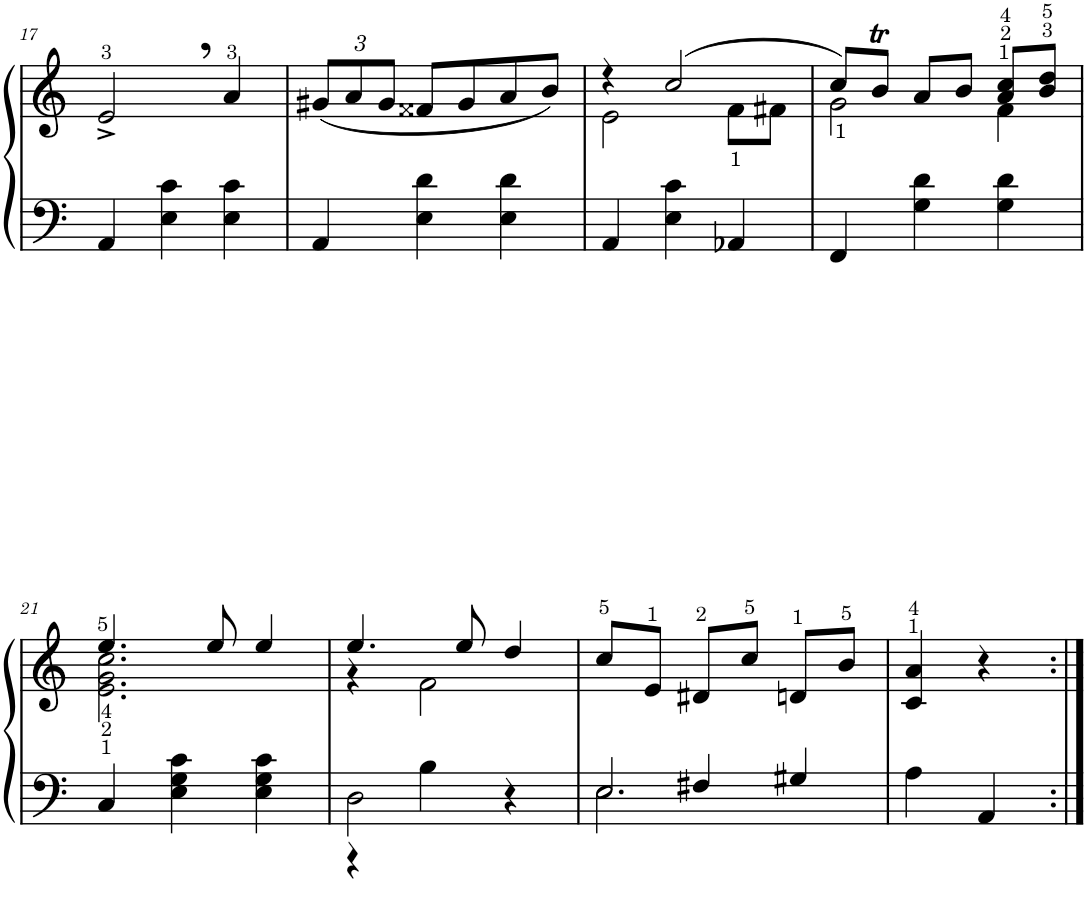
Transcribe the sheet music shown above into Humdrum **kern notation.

**kern	**kern
*part1	*part1
*staff2	*staff1
*I"Piano	*
*I'Pno.	*
!!LO:PB:g=z
*clefF4	*clefG2
*k[]	*k[]
*M3/4	*M3/4
=17	=17
4AA/	2e^,/
4E\ 4c\	.
4E\ 4c\	4a/
=18	=18
*	*Xbrackettup
4AA/	(12g#X/L
.	12a/
.	12g#/J
4E\ 4d\	8f##X/L
.	8g#/
4E\ 4d\	8a/
.	8b/J)
=19	=19
*	*^
4AA/	4r	2e\
4E\ 4c\	(2cc/	.
4AA-X/	.	8f\L
.	.	8f#X\J
=20	=20	=20
4FF/	8cc/L)	2g\
.	8bt/J	.
4G\ 4d\	8a/L	.
.	8b/J	.
4G\ 4d\	8a/ 8cc/L	4f\
.	8b/ 8dd/J	.
!!LO:LB:g=z	!!
=21	=21	=21
4C/	4.ee/	2.e\ 2.g\ 2.cc\
4E\ 4G\ 4c\	.	.
.	8ee/	.
4E\ 4G\ 4c\	4ee/	.
=22	=22	=22
*^	*	*
2D\	4r	4.ee/	4r
.	4B\	.	2f\
.	.	8ee/	.
4r	4ryy	4dd/	.
*	*	*v	*v
=23	=23	=23
*^	*^	*
2.ryy	2.E\	4ryy	2.E/	8cc/L
.	.	.	.	8e/J
.	.	4F#X/	.	8d#X/L
.	.	.	.	8cc/J
.	.	4G#X/	.	8dn/L
.	.	.	.	8b/J
*	*v	*v	*v	*
=24	=24	=24
4A\	2ryy	4c/ 4a/
4AA/	.	4r
*v	*v	*
=:|!	=:|!
*-	*-
